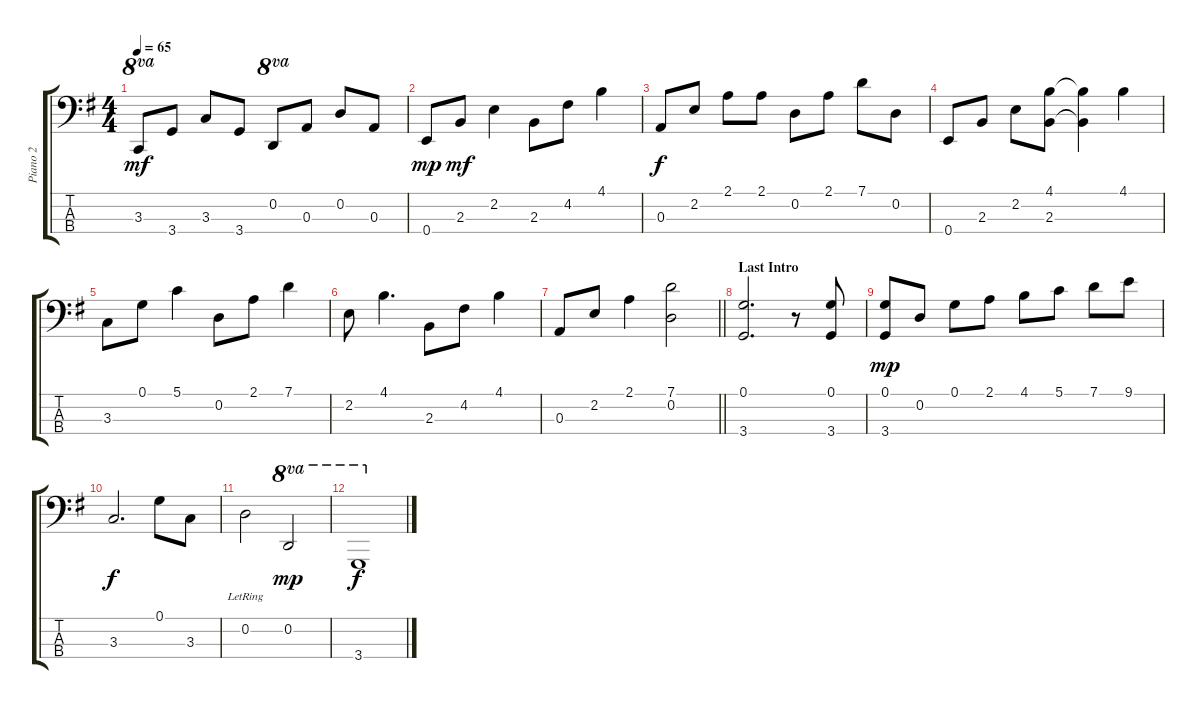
\track ("Piano 2" "Piano 2") {instrument acousticguitarsteel}
\staff {score tabs}
\tuning (G2 D2 A1 E1) {hide}
\ts (4 4)
\tempo 65
\clef f4
\ks g
3.3.8{ot 8va dy mf} 3.4.8 3.3.8 3.4.8 0.2.8{ot 8va} 0.3.8 0.2.8 0.3.8 |
0.4.8{dy mp} 2.3.8{dy mf} 2.2.4 2.3.8 4.2.8 4.1.4 |
0.3.8{dy f} 2.2.8 2.1.8 2.1.8 0.2.8 2.1.8 7.1.8 0.2.8 |
0.4.8 2.3.8 2.2.8 (4.1 2.3).8 (4.1{t} 2.3{t}).4 4.1.4 |
3.3.8 0.1.8 5.1.4 0.2.8 2.1.8 7.1.4 |
2.2.8 4.1.4{d} 2.3.8 4.2.8 4.1.4 |
\barLineRight lightlight
0.3.8 2.2.8 2.1.4 (7.1 0.2).2 |
\section ("" "Last Intro")
(0.1 3.4).2{d} r.8 (0.1 3.4).8 |
(0.1 3.4).8{dy mp} 0.2.8 0.1.8 2.1.8 4.1.8 5.1.8 7.1.8 9.1.8 |
3.3.2{d dy f} 0.1.8 3.3.8 |
0.2{lr}.2 0.2.2{ot 8va dy mp} |
3.4.1{ot 8va dy f}
